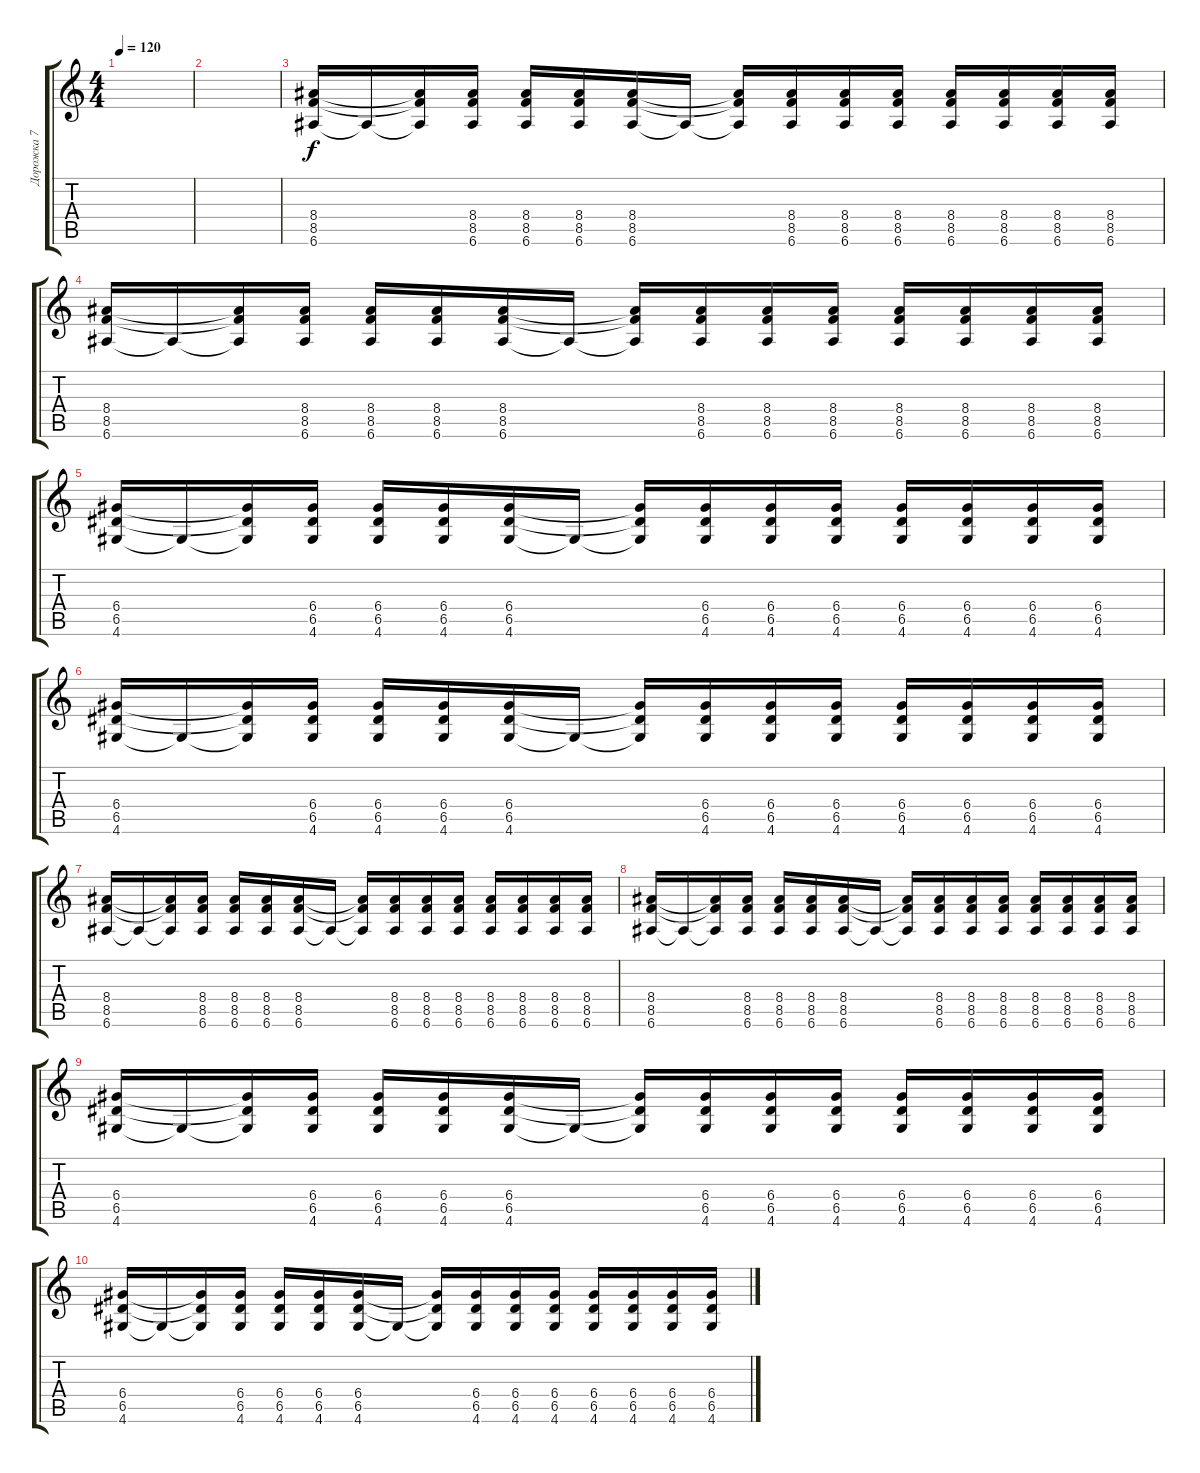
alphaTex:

\track ("Дорожка 7" "Дорожка 7") {instrument overdrivenguitar}
\staff {score tabs}
\tuning (E4 B3 G3 D3 A2 E2) {hide}
\ts (4 4)
\tempo 120
\clef g2
\ks c
|
|
(8.4 8.5 6.6).16 6.6{t}.16 (8.4{t} 8.5{t} 6.6{t}).16 (8.4 8.5 6.6).16 (8.4 8.5 6.6).16 (8.4 8.5 6.6).16 (8.4 8.5 6.6).16 6.6{t}.16 (8.4{t} 8.5{t} 6.6{t}).16 (8.4 8.5 6.6).16 (8.4 8.5 6.6).16 (8.4 8.5 6.6).16 (8.4 8.5 6.6).16 (8.4 8.5 6.6).16 (8.4 8.5 6.6).16 (8.4 8.5 6.6).16 |
(8.4 8.5 6.6).16 6.6{t}.16 (8.4{t} 8.5{t} 6.6{t}).16 (8.4 8.5 6.6).16 (8.4 8.5 6.6).16 (8.4 8.5 6.6).16 (8.4 8.5 6.6).16 6.6{t}.16 (8.4{t} 8.5{t} 6.6{t}).16 (8.4 8.5 6.6).16 (8.4 8.5 6.6).16 (8.4 8.5 6.6).16 (8.4 8.5 6.6).16 (8.4 8.5 6.6).16 (8.4 8.5 6.6).16 (8.4 8.5 6.6).16 |
(6.4 6.5 4.6).16 4.6{t}.16 (6.4{t} 6.5{t} 4.6{t}).16 (6.4 6.5 4.6).16 (6.4 6.5 4.6).16 (6.4 6.5 4.6).16 (6.4 6.5 4.6).16 4.6{t}.16 (6.4{t} 6.5{t} 4.6{t}).16 (6.4 6.5 4.6).16 (6.4 6.5 4.6).16 (6.4 6.5 4.6).16 (6.4 6.5 4.6).16 (6.4 6.5 4.6).16 (6.4 6.5 4.6).16 (6.4 6.5 4.6).16 |
(6.4 6.5 4.6).16 4.6{t}.16 (6.4{t} 6.5{t} 4.6{t}).16 (6.4 6.5 4.6).16 (6.4 6.5 4.6).16 (6.4 6.5 4.6).16 (6.4 6.5 4.6).16 4.6{t}.16 (6.4{t} 6.5{t} 4.6{t}).16 (6.4 6.5 4.6).16 (6.4 6.5 4.6).16 (6.4 6.5 4.6).16 (6.4 6.5 4.6).16 (6.4 6.5 4.6).16 (6.4 6.5 4.6).16 (6.4 6.5 4.6).16 |
(8.4 8.5 6.6).16 6.6{t}.16 (8.4{t} 8.5{t} 6.6{t}).16 (8.4 8.5 6.6).16 (8.4 8.5 6.6).16 (8.4 8.5 6.6).16 (8.4 8.5 6.6).16 6.6{t}.16 (8.4{t} 8.5{t} 6.6{t}).16 (8.4 8.5 6.6).16 (8.4 8.5 6.6).16 (8.4 8.5 6.6).16 (8.4 8.5 6.6).16 (8.4 8.5 6.6).16 (8.4 8.5 6.6).16 (8.4 8.5 6.6).16 |
(8.4 8.5 6.6).16 6.6{t}.16 (8.4{t} 8.5{t} 6.6{t}).16 (8.4 8.5 6.6).16 (8.4 8.5 6.6).16 (8.4 8.5 6.6).16 (8.4 8.5 6.6).16 6.6{t}.16 (8.4{t} 8.5{t} 6.6{t}).16 (8.4 8.5 6.6).16 (8.4 8.5 6.6).16 (8.4 8.5 6.6).16 (8.4 8.5 6.6).16 (8.4 8.5 6.6).16 (8.4 8.5 6.6).16 (8.4 8.5 6.6).16 |
(6.4 6.5 4.6).16 4.6{t}.16 (6.4{t} 6.5{t} 4.6{t}).16 (6.4 6.5 4.6).16 (6.4 6.5 4.6).16 (6.4 6.5 4.6).16 (6.4 6.5 4.6).16 4.6{t}.16 (6.4{t} 6.5{t} 4.6{t}).16 (6.4 6.5 4.6).16 (6.4 6.5 4.6).16 (6.4 6.5 4.6).16 (6.4 6.5 4.6).16 (6.4 6.5 4.6).16 (6.4 6.5 4.6).16 (6.4 6.5 4.6).16 |
(6.4 6.5 4.6).16 4.6{t}.16 (6.4{t} 6.5{t} 4.6{t}).16 (6.4 6.5 4.6).16 (6.4 6.5 4.6).16 (6.4 6.5 4.6).16 (6.4 6.5 4.6).16 4.6{t}.16 (6.4{t} 6.5{t} 4.6{t}).16 (6.4 6.5 4.6).16 (6.4 6.5 4.6).16 (6.4 6.5 4.6).16 (6.4 6.5 4.6).16 (6.4 6.5 4.6).16 (6.4 6.5 4.6).16 (6.4 6.5 4.6).16
